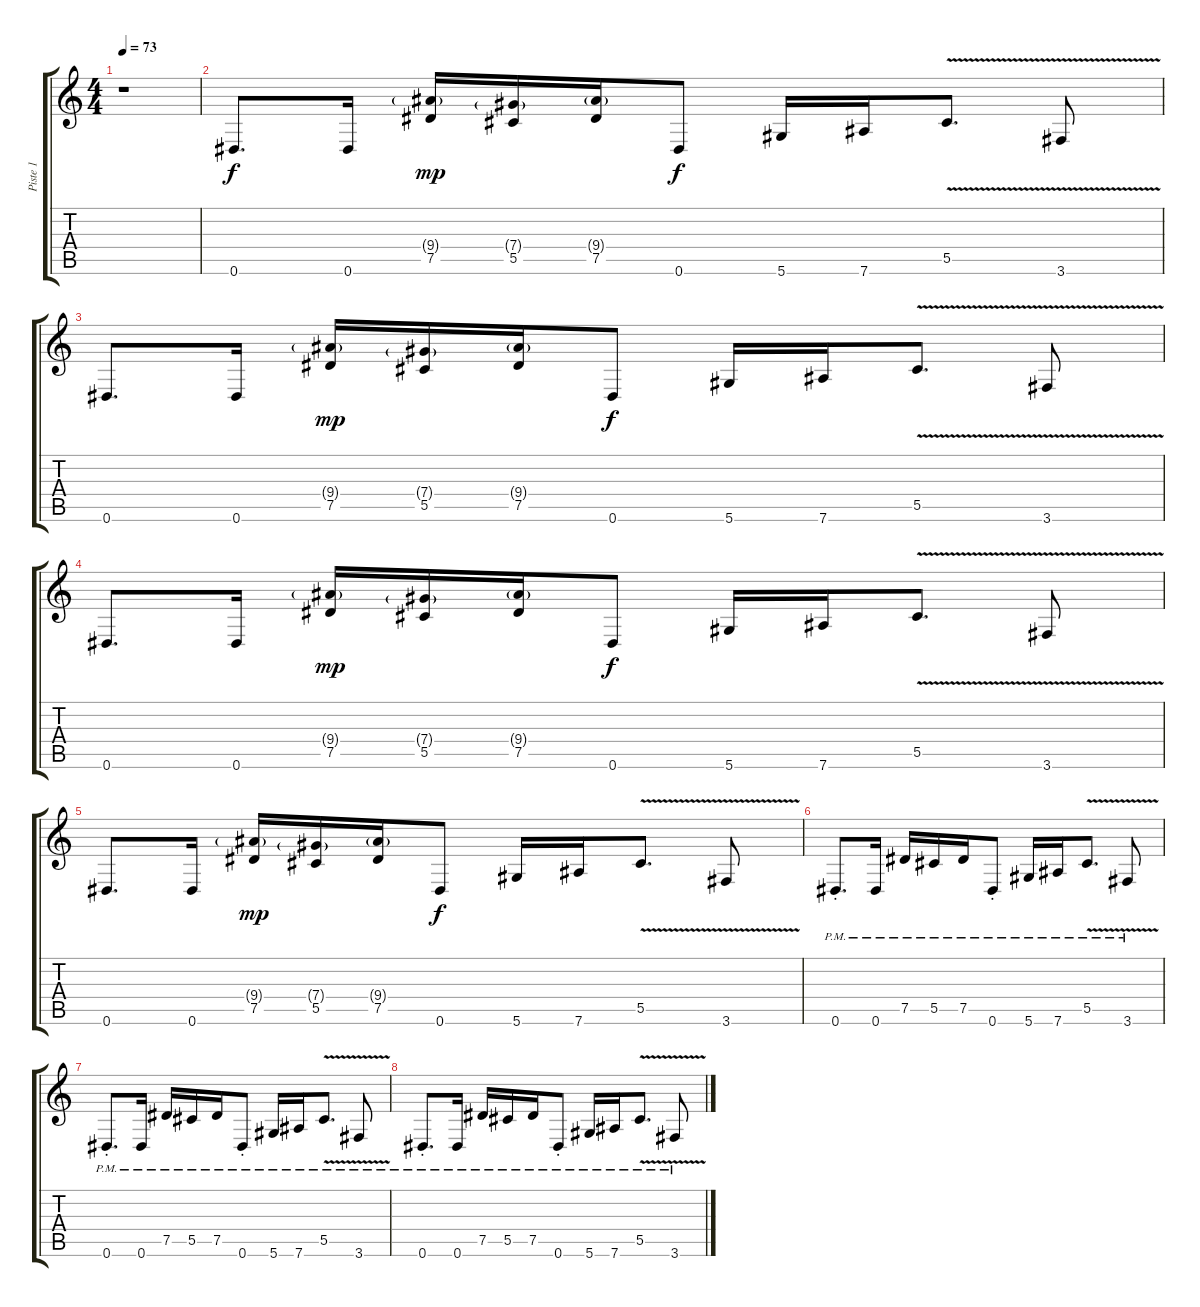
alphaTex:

\track ("Piste 1" "Piste 1") {instrument distortionguitar}
\staff {score tabs}
\tuning (Eb4 Bb3 Gb3 Db3 Ab2 Eb2) {hide}
\ts (4 4)
\tempo 73
\clef g2
\ks c
r.1{dy f} |
0.6.8{d} 0.6.16 (9.4{g} 7.5).16{dy mp} (7.4{g} 5.5).16 (9.4{g} 7.5).16 0.6.8{dy f} 5.6.16 7.6.16 5.5{v}.8{d} 3.6{v}.8 |
0.6.8{d} 0.6.16 (9.4{g} 7.5).16{dy mp} (7.4{g} 5.5).16 (9.4{g} 7.5).16 0.6.8{dy f} 5.6.16 7.6.16 5.5{v}.8{d} 3.6{v}.8 |
0.6.8{d} 0.6.16 (9.4{g} 7.5).16{dy mp} (7.4{g} 5.5).16 (9.4{g} 7.5).16 0.6.8{dy f} 5.6.16 7.6.16 5.5{v}.8{d} 3.6{v}.8 |
0.6.8{d} 0.6.16 (9.4{g} 7.5).16{dy mp} (7.4{g} 5.5).16 (9.4{g} 7.5).16 0.6.8{dy f} 5.6.16 7.6.16 5.5{v}.8{d} 3.6{v}.8 |
0.6{pm st}.8{d} 0.6{pm}.16 7.5{pm}.16 5.5{pm}.16 7.5{pm}.16 0.6{pm st}.8 5.6{pm}.16 7.6{pm}.16 5.5{v pm}.8{d} 3.6{v pm}.8 |
0.6{pm st}.8{d} 0.6{pm}.16 7.5{pm}.16 5.5{pm}.16 7.5{pm}.16 0.6{pm st}.8 5.6{pm}.16 7.6{pm}.16 5.5{v pm}.8{d} 3.6{v pm}.8 |
0.6{pm st}.8{d} 0.6{pm}.16 7.5{pm}.16 5.5{pm}.16 7.5{pm}.16 0.6{pm st}.8 5.6{pm}.16 7.6{pm}.16 5.5{v pm}.8{d} 3.6{v pm}.8
